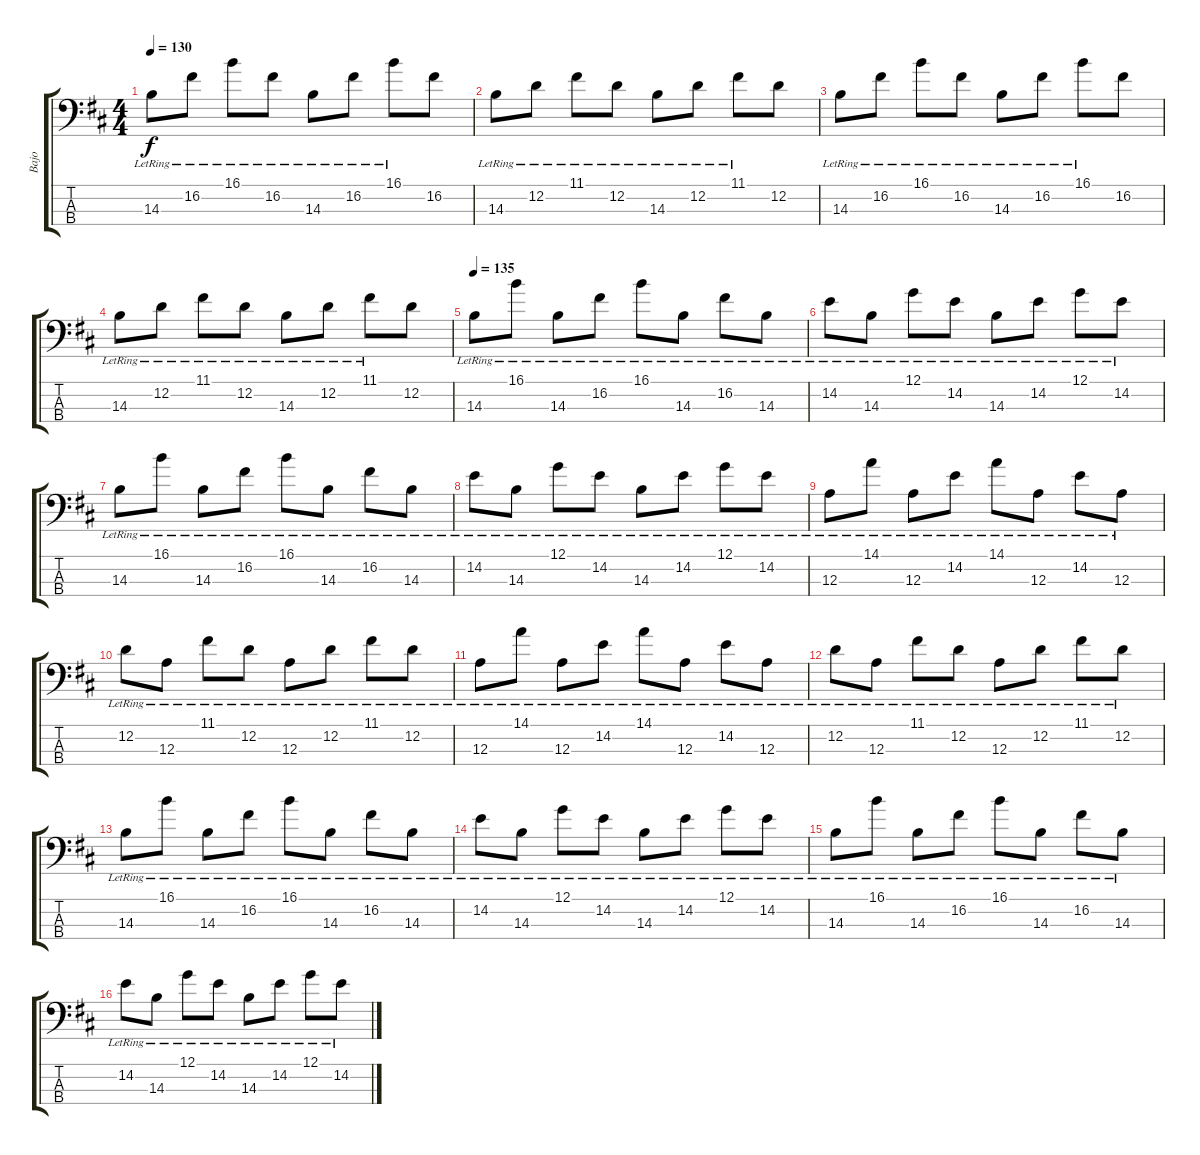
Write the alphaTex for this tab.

\track ("Bajo" "Bajo") {instrument electricbassfinger}
\staff {score tabs}
\tuning (G2 D2 A1 Eb1) {hide}
\ts (4 4)
\tempo 130
\clef f4
\ks d
14.3{lr}.8{dy f} 16.2{lr}.8 16.1{lr}.8 16.2{lr}.8 14.3{lr}.8 16.2{lr}.8 16.1{lr}.8 16.2.8 |
14.3{lr}.8 12.2{lr}.8 11.1{lr}.8 12.2{lr}.8 14.3{lr}.8 12.2{lr}.8 11.1{lr}.8 12.2.8 |
14.3{lr}.8 16.2{lr}.8 16.1{lr}.8 16.2{lr}.8 14.3{lr}.8 16.2{lr}.8 16.1{lr}.8 16.2.8 |
14.3{lr}.8 12.2{lr}.8 11.1{lr}.8 12.2{lr}.8 14.3{lr}.8 12.2{lr}.8 11.1{lr}.8 12.2.8 |
\tempo 135
14.3{lr}.8 16.1{lr}.8 14.3{lr}.8 16.2{lr}.8 16.1{lr}.8 14.3{lr}.8 16.2{lr}.8 14.3{lr}.8 |
14.2{lr}.8 14.3{lr}.8 12.1{lr}.8 14.2{lr}.8 14.3{lr}.8 14.2{lr}.8 12.1{lr}.8 14.2{lr}.8 |
14.3{lr}.8 16.1{lr}.8 14.3{lr}.8 16.2{lr}.8 16.1{lr}.8 14.3{lr}.8 16.2{lr}.8 14.3{lr}.8 |
14.2{lr}.8 14.3{lr}.8 12.1{lr}.8 14.2{lr}.8 14.3{lr}.8 14.2{lr}.8 12.1{lr}.8 14.2{lr}.8 |
12.3{lr}.8 14.1{lr}.8 12.3{lr}.8 14.2{lr}.8 14.1{lr}.8 12.3{lr}.8 14.2{lr}.8 12.3{lr}.8 |
12.2{lr}.8 12.3{lr}.8 11.1{lr}.8 12.2{lr}.8 12.3{lr}.8 12.2{lr}.8 11.1{lr}.8 12.2{lr}.8 |
12.3{lr}.8 14.1{lr}.8 12.3{lr}.8 14.2{lr}.8 14.1{lr}.8 12.3{lr}.8 14.2{lr}.8 12.3{lr}.8 |
12.2{lr}.8 12.3{lr}.8 11.1{lr}.8 12.2{lr}.8 12.3{lr}.8 12.2{lr}.8 11.1{lr}.8 12.2{lr}.8 |
14.3{lr}.8 16.1{lr}.8 14.3{lr}.8 16.2{lr}.8 16.1{lr}.8 14.3{lr}.8 16.2{lr}.8 14.3{lr}.8 |
14.2{lr}.8 14.3{lr}.8 12.1{lr}.8 14.2{lr}.8 14.3{lr}.8 14.2{lr}.8 12.1{lr}.8 14.2{lr}.8 |
14.3{lr}.8 16.1{lr}.8 14.3{lr}.8 16.2{lr}.8 16.1{lr}.8 14.3{lr}.8 16.2{lr}.8 14.3{lr}.8 |
14.2{lr}.8 14.3{lr}.8 12.1{lr}.8 14.2{lr}.8 14.3{lr}.8 14.2{lr}.8 12.1{lr}.8 14.2{lr}.8
